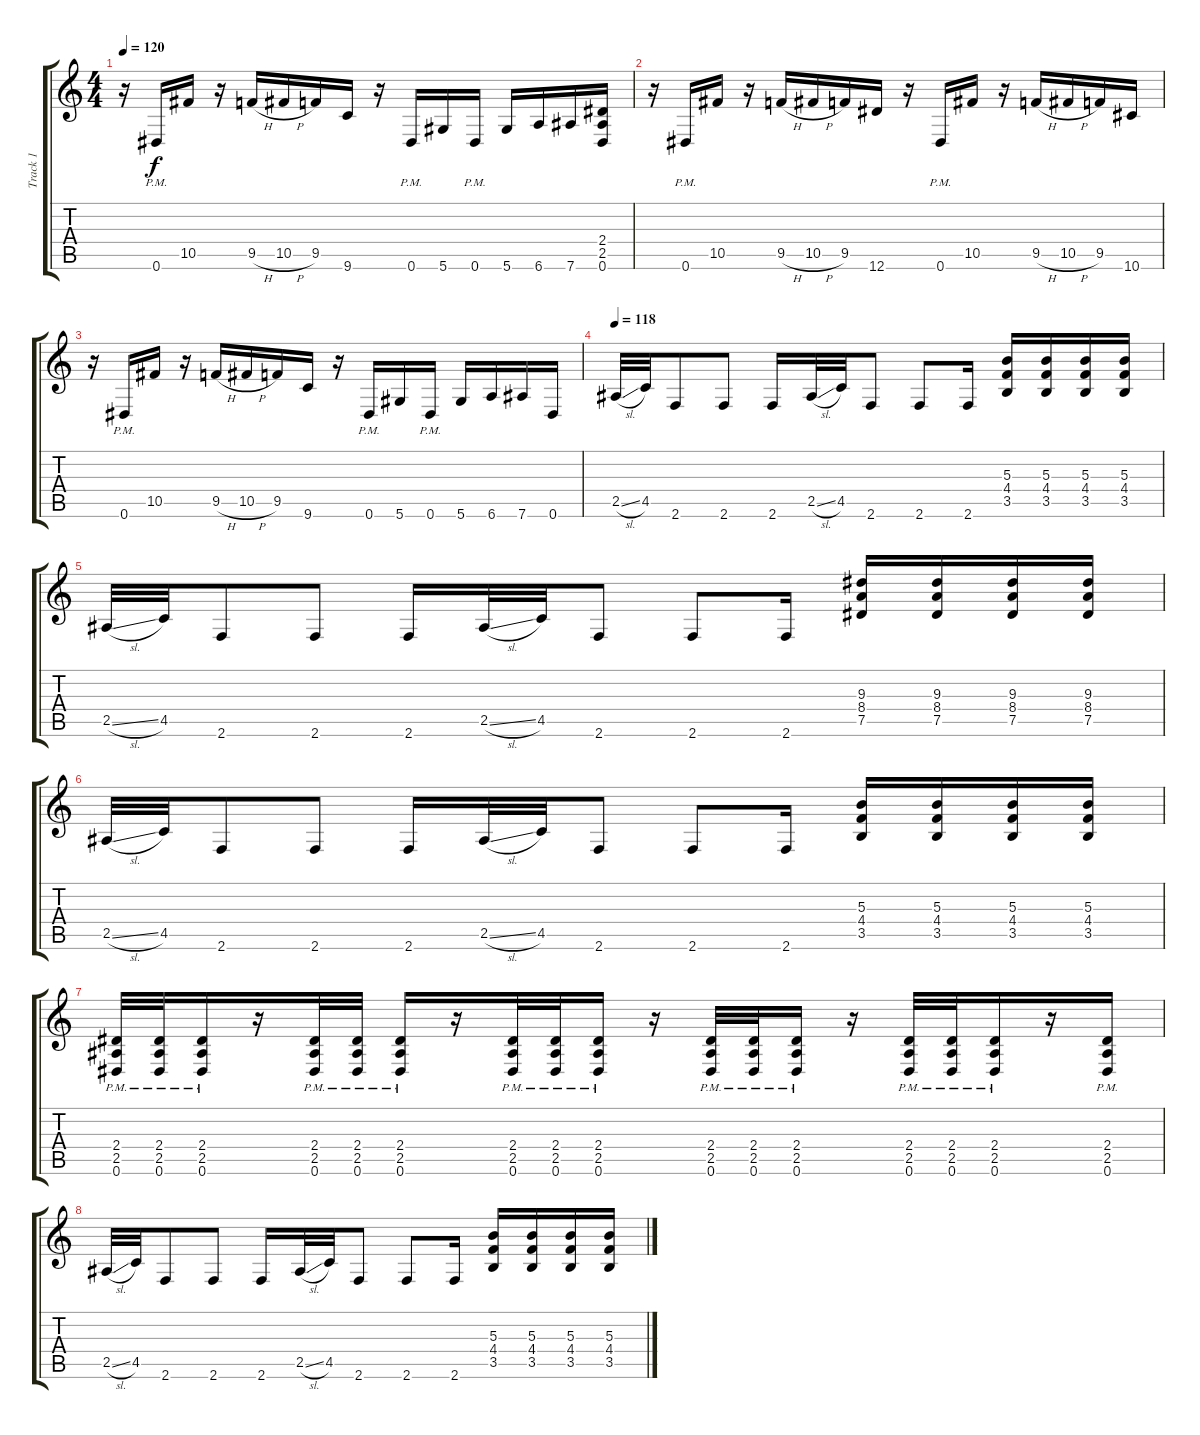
\track ("Track 1" "Track 1") {instrument overdrivenguitar}
\staff {score tabs}
\tuning (Eb4 Bb3 Gb3 Db3 Ab2 Eb2) {hide}
\ts (4 4)
\tempo 120
\clef g2
\ks c
r.16{dy f} 0.6{pm}.16 10.5.16 r.16 9.5{h}.16 10.5{h}.16 9.5.16 9.6.16 r.16 0.6{pm}.16 5.6.16 0.6{pm}.16 5.6.16 6.6.16 7.6.16 (2.4 2.5 0.6).16 |
r.16 0.6{pm}.16 10.5.16 r.16 9.5{h}.16 10.5{h}.16 9.5.16 12.6.16 r.16 0.6{pm}.16 10.5.16 r.16 9.5{h}.16 10.5{h}.16 9.5.16 10.6.16 |
r.16 0.6{pm}.16 10.5.16 r.16 9.5{h}.16 10.5{h}.16 9.5.16 9.6.16 r.16 0.6{pm}.16 5.6.16 0.6{pm}.16 5.6.16 6.6.16 7.6.16 0.6.16 |
\tempo 118
2.5{sl}.32 4.5.32 2.6.8 2.6.8 2.6.16 2.5{sl}.32 4.5.32 2.6.8 2.6.8 2.6.16 (5.3 4.4 3.5).16 (5.3 4.4 3.5).16 (5.3 4.4 3.5).16 (5.3 4.4 3.5).16 |
2.5{sl}.32 4.5.32 2.6.8 2.6.8 2.6.16 2.5{sl}.32 4.5.32 2.6.8 2.6.8 2.6.16 (9.3 8.4 7.5).16 (9.3 8.4 7.5).16 (9.3 8.4 7.5).16 (9.3 8.4 7.5).16 |
2.5{sl}.32 4.5.32 2.6.8 2.6.8 2.6.16 2.5{sl}.32 4.5.32 2.6.8 2.6.8 2.6.16 (5.3 4.4 3.5).16 (5.3 4.4 3.5).16 (5.3 4.4 3.5).16 (5.3 4.4 3.5).16 |
(2.4{pm} 2.5{pm} 0.6{pm}).32 (2.4{pm} 2.5{pm} 0.6{pm}).32 (2.4{pm} 2.5{pm} 0.6{pm}).16 r.16 (2.4{pm} 2.5{pm} 0.6{pm}).32 (2.4{pm} 2.5{pm} 0.6{pm}).32 (2.4{pm} 2.5{pm} 0.6{pm}).16 r.16 (2.4{pm} 2.5{pm} 0.6{pm}).32 (2.4{pm} 2.5{pm} 0.6{pm}).32 (2.4{pm} 2.5{pm} 0.6{pm}).16 r.16 (2.4{pm} 2.5{pm} 0.6{pm}).32 (2.4{pm} 2.5{pm} 0.6{pm}).32 (2.4{pm} 2.5{pm} 0.6{pm}).16 r.16 (2.4{pm} 2.5{pm} 0.6{pm}).32 (2.4{pm} 2.5{pm} 0.6{pm}).32 (2.4{pm} 2.5{pm} 0.6{pm}).16 r.16 (2.4{pm} 2.5{pm} 0.6{pm}).16 |
2.5{sl}.32 4.5.32 2.6.8 2.6.8 2.6.16 2.5{sl}.32 4.5.32 2.6.8 2.6.8 2.6.16 (5.3 4.4 3.5).16 (5.3 4.4 3.5).16 (5.3 4.4 3.5).16 (5.3 4.4 3.5).16
